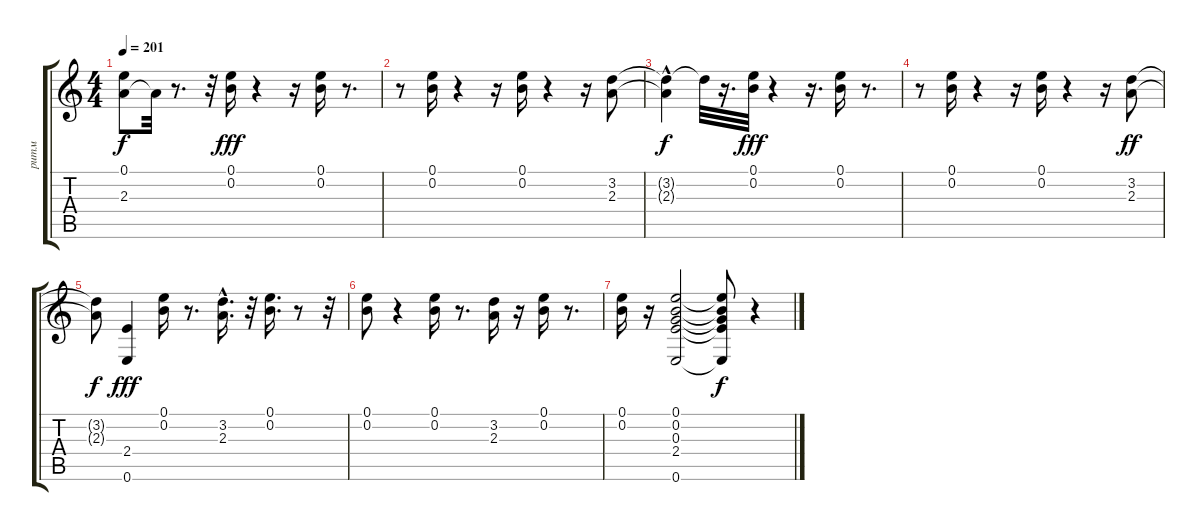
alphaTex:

\track ("ритм" "ритм") {instrument acousticguitarsteel}
\staff {score tabs}
\tuning (E4 B3 G3 D3 A2 E2) {hide}
\ts (4 4)
\tempo 201
\clef g2
\ks c
(0.1{t} 2.3{t}).8{dy f} 2.3{t}.32 r.8{d} r.32 (0.1 0.2).16{dy fff} r.4 r.16 (0.1 0.2).16 r.8{d} |
r.8 (0.1 0.2).16 r.4 r.16 (0.1 0.2).16 r.4 r.16 (3.2 2.3).8 |
(3.2{t} 2.3{hac t}).4{dy f} 3.2{t}.32 r.16{d} (0.1 0.2).32{dy fff} r.4 r.16{d} (0.1 0.2).16 r.8{d} |
r.8 (0.1 0.2).16 r.4 r.16 (0.1 0.2).16 r.4 r.16 (3.2 2.3).8{dy ff} |
(3.2{t} 2.3{t}).8{dy f} (2.4 0.6).4{dy fff} (0.1 0.2).16 r.8{d} (3.2{hac} 2.3{hac}).16{d} r.32 (0.1 0.2).16{d} r.8 r.32 |
(0.1 0.2).8 r.4 (0.1 0.2).16 r.8{d} (3.2 2.3).16 r.16 (0.1 0.2).16 r.8{d} |
(0.1 0.2).16 r.16 (0.1 0.2 0.3 2.4 0.6).2 (0.1{t} 0.2{t} 0.3{t} 2.4{t} 0.6{t}).8{dy f} r.4
